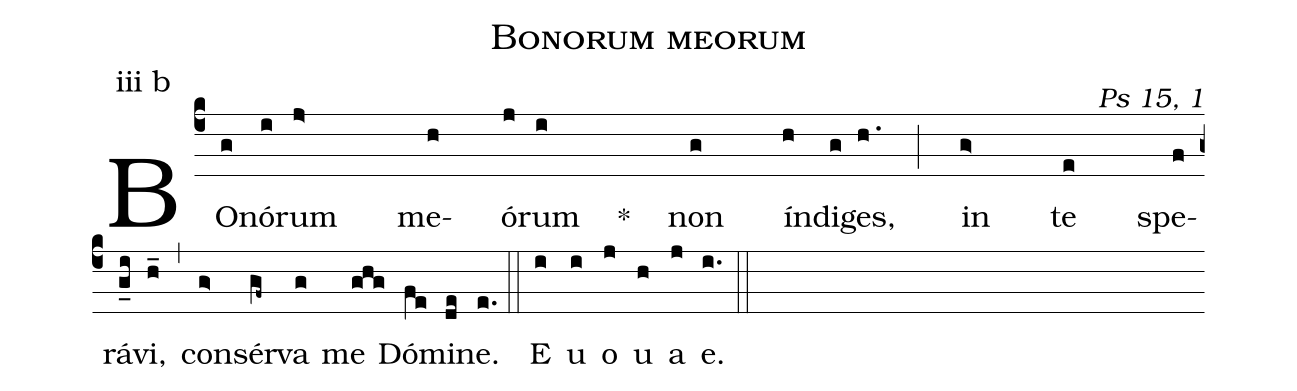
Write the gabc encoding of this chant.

name:Bonorum meorum;
commentary:Ps 15, 1;
mode:iii b;
%%
(c4)BO(g)nó(i)rum(j>) me(h)ó(j)rum(i) *() non(g) ín(h)di(g)ges,(h.) (;)in(g>) te(e) spe(fz)rá(g_i)vi,(h_) (,) con(g>)sér(gf~)va(g) me(ghg) Dóm(fe)i(de)ne.(e.) (::) <eu> E(i) u(i) o(j) u(h) a(j) e.(i.) </eu> (::)
